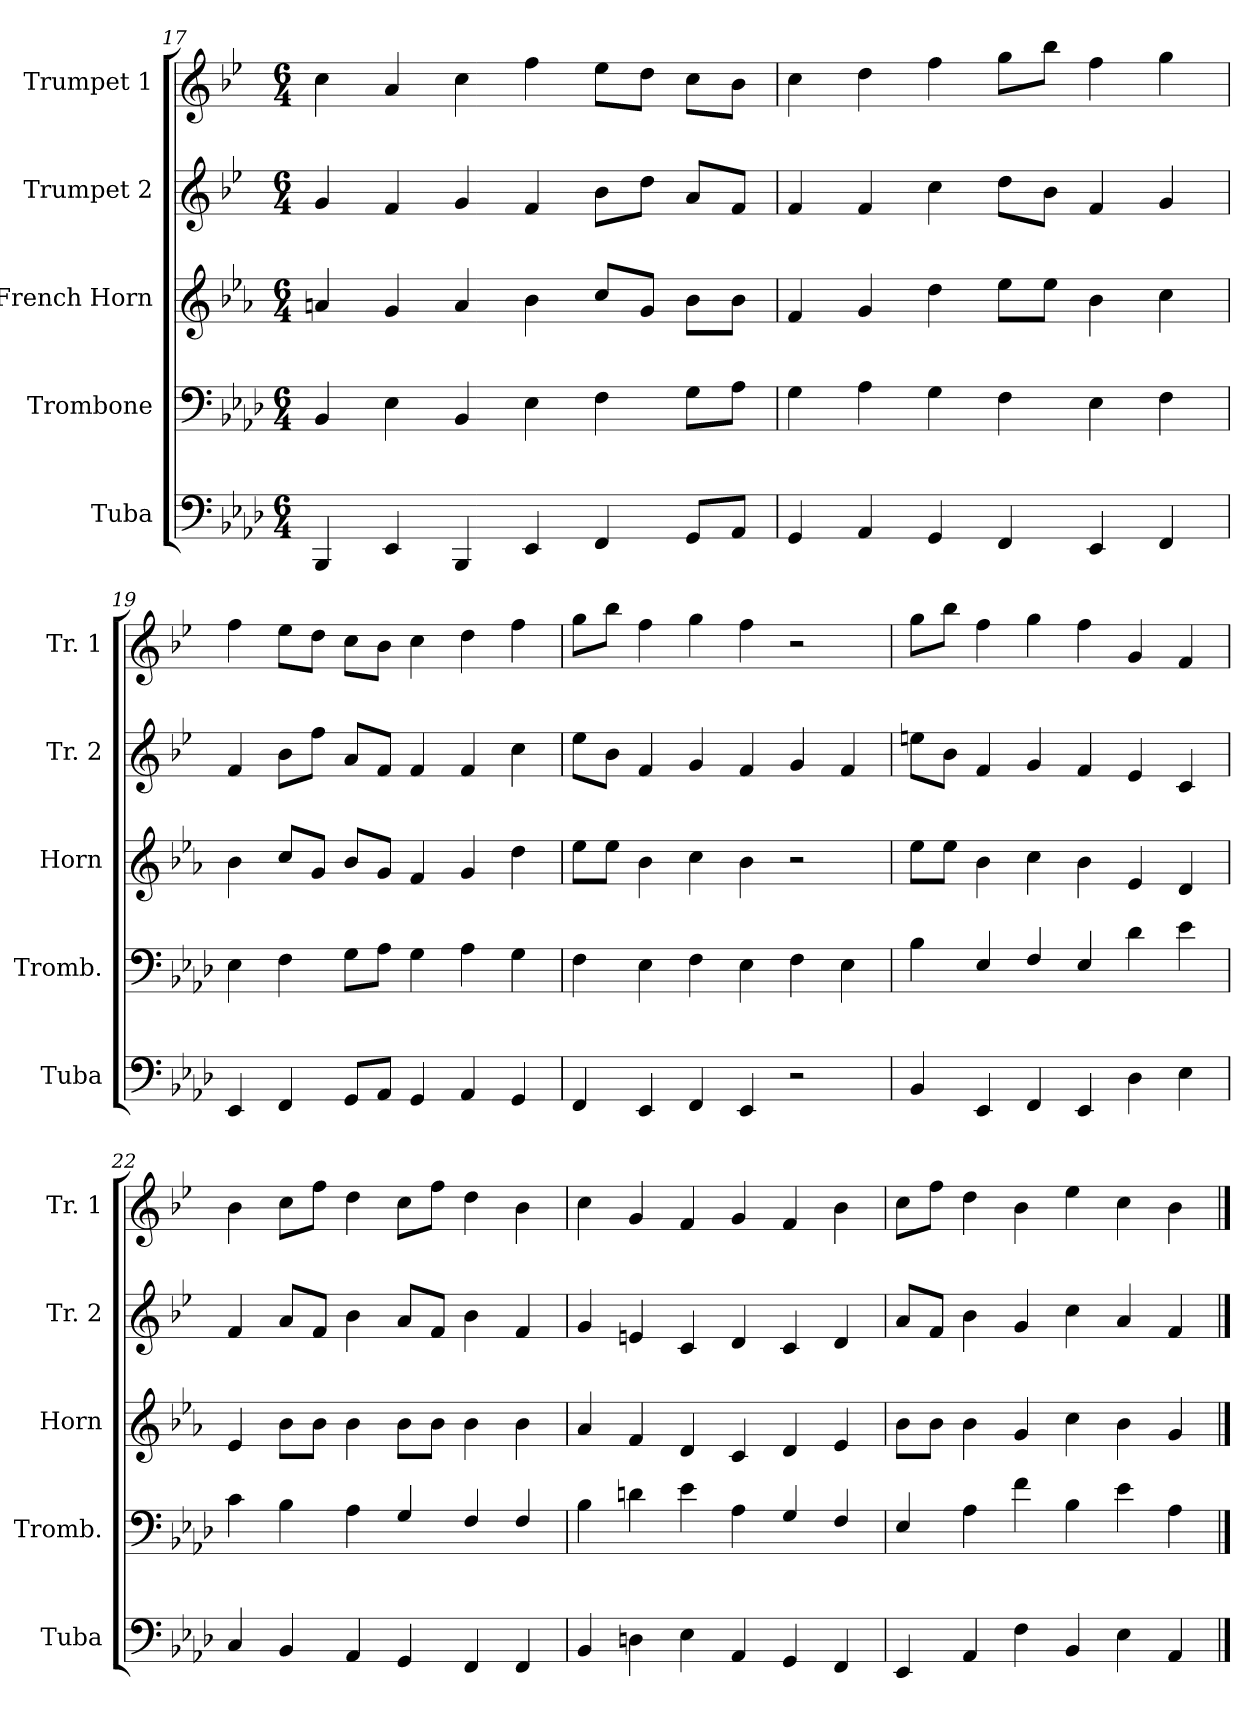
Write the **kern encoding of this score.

**kern	**kern	**kern	**kern	**kern
*part5	*part4	*part3	*part2	*part1
*staff5	*staff4	*staff3	*staff2	*staff1
*I"Tuba	*I"Trombone	*I"French Horn	*I"Trumpet  2	*I"Trumpet 1
*I'Tuba	*I'Tromb.	*I'Horn	*I'Tr. 2	*I'Tr. 1
*clefF4	*clefF4	*clefG2	*clefG2	*clefG2
*	*	*ITrd4c7	*ITrd1c2	*ITrd1c2
*k[b-e-a-d-]	*k[b-e-a-d-]	*k[b-e-a-d-]	*k[b-e-a-d-]	*k[b-e-a-d-]
*A-:	*A-:	*A-:	*A-:	*A-:
*M6/4	*M6/4	*M6/4	*M6/4	*M6/4
=17	=17	=17	=17	=17
4BBB-/	4BB-/	4dn/	4f/	4b-\
4EE-/	4E-\	4c/	4e-/	4g/
4BBB-/	4BB-/	4d/	4f/	4b-\
4EE-/	4E-\	4e-\	4e-/	4ee-\
4FF/	4F\	8f/L	8a-\L	8dd-\L
.	.	8c/J	8cc\J	8cc\J
8GG/L	8G\L	8e-\L	8g/L	8b-\L
8AA-/J	8A-\J	8e-\J	8e-/J	8a-\J
=18	=18	=18	=18	=18
4GG/	4G\	4B-/	4e-/	4b-\
4AA-/	4A-\	4c/	4e-/	4cc\
4GG/	4G\	4g\	4b-\	4ee-\
4FF/	4F\	8a-\L	8cc\L	8ff\L
.	.	8a-\J	8a-\J	8aa-\J
4EE-/	4E-\	4e-\	4e-/	4ee-\
4FF/	4F\	4f\	4f/	4ff\
!!LO:PB:g=z
=19	=19	=19	=19	=19
4EE-/	4E-\	4e-\	4e-/	4ee-\
4FF/	4F\	8f/L	8a-\L	8dd-\L
.	.	8c/J	8ee-\J	8cc\J
8GG/L	8G\L	8e-/L	8g/L	8b-\L
8AA-/J	8A-\J	8c/J	8e-/J	8a-\J
4GG/	4G\	4B-/	4e-/	4b-\
4AA-/	4A-\	4c/	4e-/	4cc\
4GG/	4G\	4g\	4b-\	4ee-\
=20	=20	=20	=20	=20
4FF/	4F\	8a-\L	8dd-\L	8ff\L
.	.	8a-\J	8a-\J	8aa-\J
4EE-/	4E-\	4e-\	4e-/	4ee-\
4FF/	4F\	4f\	4f/	4ff\
4EE-/	4E-\	4e-\	4e-/	4ee-\
2r	4F\	2r	4f/	2r
.	4E-\	.	4e-/	.
=21	=21	=21	=21	=21
4BB-/	4B-\	8a-\L	8ddn\L	8ff\L
.	.	8a-\J	8a-\J	8aa-\J
4EE-/	4E-/	4e-\	4e-/	4ee-\
4FF/	4F/	4f\	4f/	4ff\
4EE-/	4E-/	4e-\	4e-/	4ee-\
4D-\	4d-\	4A-/	4d-/	4f/
4E-\	4e-\	4G/	4B-/	4e-/
=22	=22	=22	=22	=22
4C/	4c\	4A-/	4e-/	4a-\
4BB-/	4B-\	8e-\L	8g/L	8b-\L
.	.	8e-\J	8e-/J	8ee-\J
4AA-/	4A-\	4e-\	4a-\	4cc\
4GG/	4G/	8e-\L	8g/L	8b-\L
.	.	8e-\J	8e-/J	8ee-\J
4FF/	4F/	4e-\	4a-\	4cc\
4FF/	4F/	4e-\	4e-/	4a-\
=23	=23	=23	=23	=23
4BB-/	4B-\	4d-/	4f/	4b-\
4Dn\	4dn\	4B-/	4dn/	4f/
4E-\	4e-\	4G/	4B-/	4e-/
4AA-/	4A-\	4F/	4c/	4f/
4GG/	4G/	4G/	4B-/	4e-/
4FF/	4F/	4A-/	4c/	4a-\
=24	=24	=24	=24	=24
4EE-/	4E-/	8e-\L	8g/L	8b-\L
.	.	8e-\J	8e-/J	8ee-\J
4AA-/	4A-\	4e-\	4a-\	4cc\
4F\	4f\	4c/	4f/	4a-\
4BB-/	4B-\	4f\	4b-\	4dd-\
4E-\	4e-\	4e-\	4g/	4b-\
4AA-/	4A-\	4c/	4e-/	4a-\
==	==	==	==	==
*-	*-	*-	*-	*-
